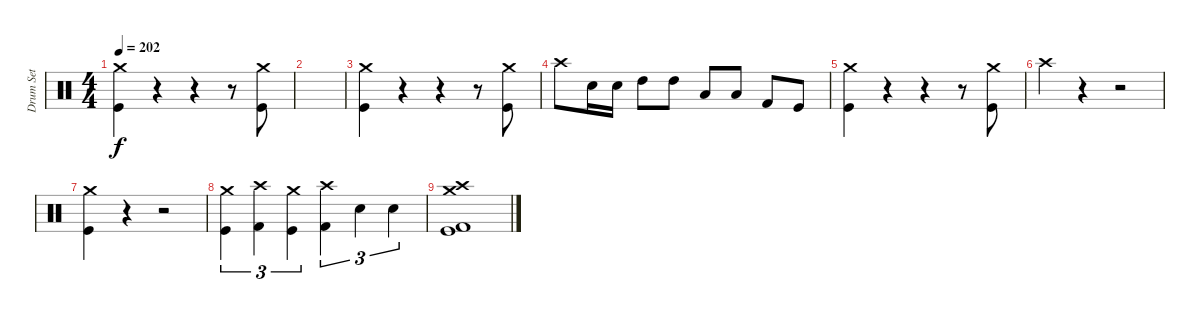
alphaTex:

\track ("Drum Set" "Drum Set") {instrument percussion}
\staff {score}
\articulation defaults
\ts (4 4)
\tempo 202
\clef neutral
\ks c
("Crash medium (hit)" "Kick (hit)").4{dy f} r.4 r.4 r.8 ("Crash medium (hit)" "Kick (hit)").8 |
|
("Crash medium (hit)" "Kick (hit)").4 r.4 r.4 r.8 ("Crash medium (hit)" "Kick (hit)").8 |
"Crash high (hit)".8 "Snare (hit) 2".16 "Snare (hit) 2".16 "High Tom (hit)".8 "High Tom (hit)".8 "Low Tom (hit)".8 "Low Tom (hit)".8 "Kick (hit) 2".8 "Kick (hit)".8 |
("Crash medium (hit)" "Kick (hit)").4 r.4 r.4 r.8 ("Crash medium (hit)" "Kick (hit)").8 |
"Crash high (hit)".4 r.4 r.2 |
("Crash medium (hit)" "Kick (hit)").4 r.4 r.2 |
("Crash medium (hit)" "Kick (hit)").4{tu (3 2)} ("Crash high (hit)" "Kick (hit) 2").4{tu (3 2)} ("Crash medium (hit)" "Kick (hit)").4{tu (3 2)} ("Crash high (hit)" "Kick (hit) 2").4{tu (3 2)} "Snare (hit) 2".4{tu (3 2)} "Snare (hit) 2".4{tu (3 2)} |
("Crash medium (hit)" "Crash high (hit)" "Kick (hit) 2" "Kick (hit)").1
